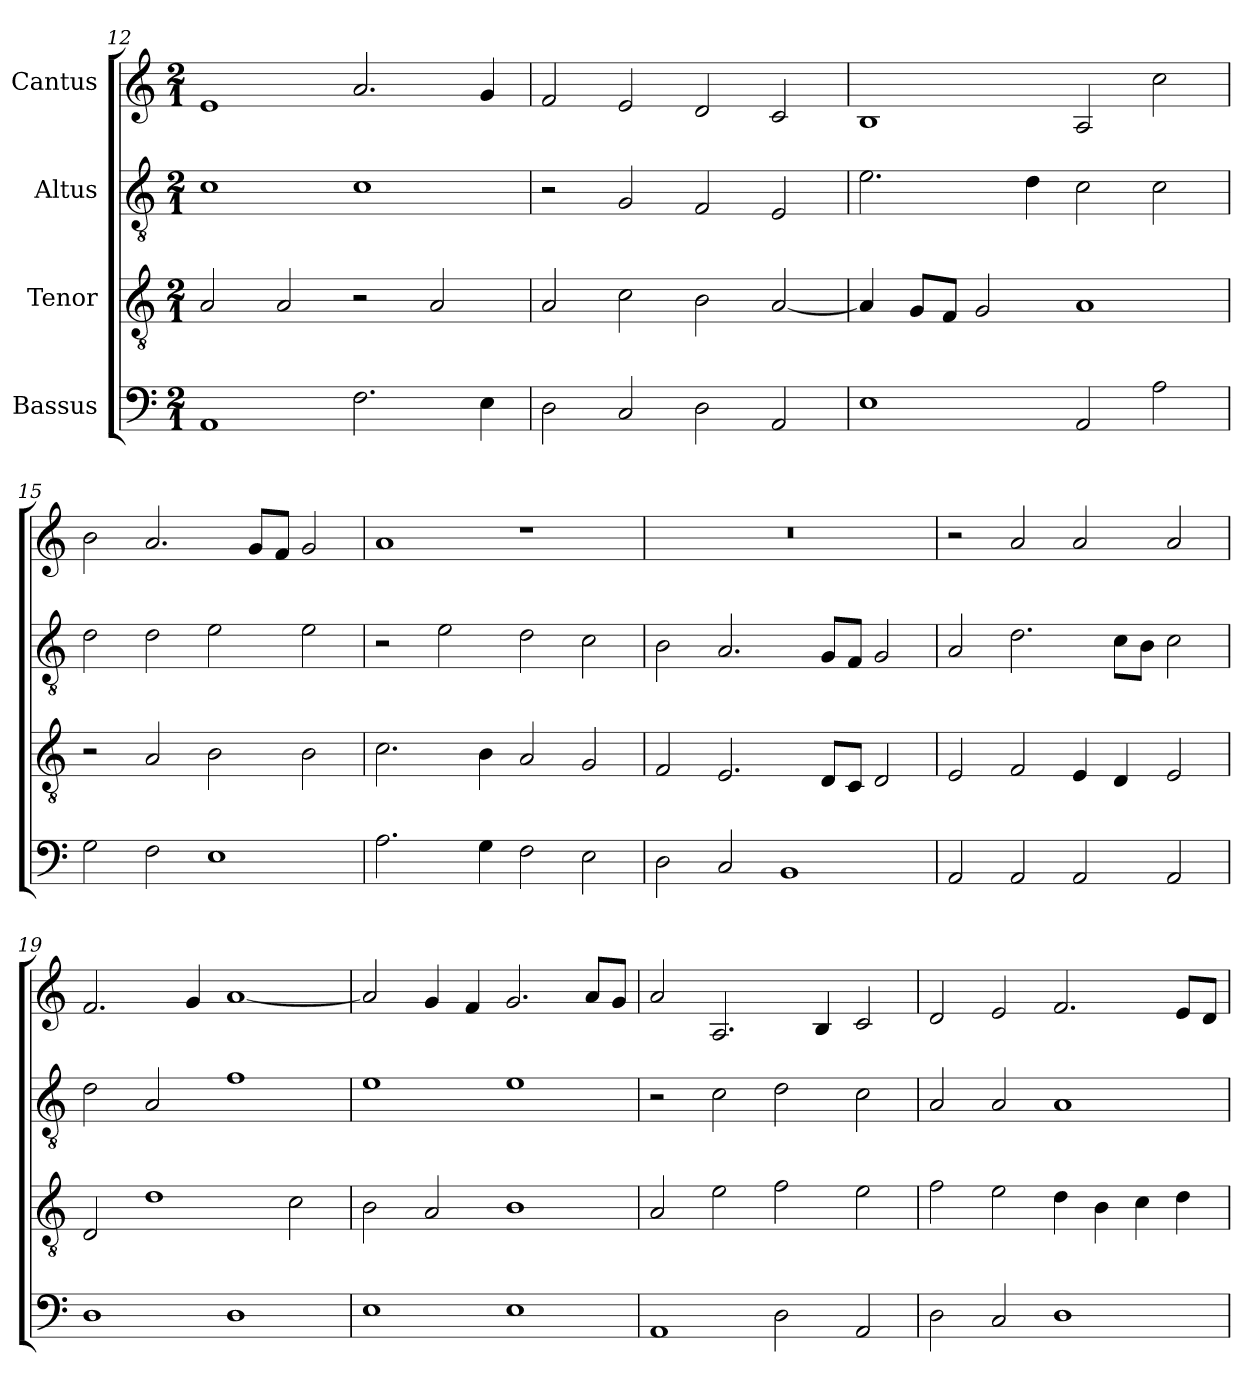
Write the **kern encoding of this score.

**kern	**kern	**kern	**kern
*part4	*part3	*part2	*part1
*staff4	*staff3	*staff2	*staff1
*I"Bassus	*I"Tenor	*I"Altus	*I"Cantus
*clefF4	*clefGv2	*clefGv2	*clefG2
*	*ITrd7c12	*ITrd7c12	*
*k[]	*k[]	*k[]	*k[]
*C:	*C:	*C:	*C:
*M2/1	*M2/1	*M2/1	*M2/1
=12	=12	=12	=12
1AAi	2AAi/	1Ci	1ei
.	2AAi/	.	.
2.Fi\	2r	1Ci	2.ai/
.	2AAi/	.	.
4Ei\	.	.	4gi/
!!LO:LB:g=z
=13	=13	=13	=13
2Di\	2AAi/	2r	2fi/
2Ci/	2Ci\	2GGi/	2ei/
2Di\	2BBi\	2FFi/	2di/
2AAi/	[<2AAi/	2EEi/	2ci/
=14	=14	=14	=14
1Ei	4AAi/]	2.Ei\	1Bi
.	8GGi/L	.	.
.	8FFi/J	.	.
.	2GGi/	.	.
.	.	4Di\	.
2AAi/	1AAi	2Ci\	2Ai/
2Ai\	.	2Ci\	2cci\
=15	=15	=15	=15
2Gi\	2r	2Di\	2bi\
2Fi\	2AAi/	2Di\	2.ai/
1Ei	2BBi\	2Ei\	.
.	.	.	8gi/L
.	.	.	8fi/J
.	2BBi\	2Ei\	2gi/
=16	=16	=16	=16
2.Ai\	2.Ci\	2r	1ai
.	.	2Ei\	.
4Gi\	4BBi\	.	.
2Fi\	2AAi/	2Di\	1r
2Ei\	2GGi/	2Ci\	.
=17	=17	=17	=17
!	!	!	!LO:N:vis=1
2Di\	2FFi/	2BBi\	0r
2Ci/	2.EEi/	2.AAi/	.
1BBi	.	.	.
.	8DDi/L	8GGi/L	.
.	8CCi/J	8FFi/J	.
.	2DDi/	2GGi/	.
!!LO:LB:g=z
=18	=18	=18	=18
2AAi/	2EEi/	2AAi/	2r
2AAi/	2FFi/	2.Di\	2ai/
2AAi/	4EEi/	.	2ai/
.	4DDi/	8Ci\L	.
.	.	8BBi\J	.
2AAi/	2EEi/	2Ci\	2ai/
=19	=19	=19	=19
1Di	2DDi/	2Di\	2.fi/
.	1Di	2AAi/	.
.	.	.	4gi/
1Di	.	1Fi	[<1ai
.	2Ci\	.	.
=20	=20	=20	=20
1Ei	2BBi\	1Ei	2ai/]
.	2AAi/	.	4gi/
.	.	.	4fi/
1Ei	1BBi	1Ei	2.gi/
.	.	.	8ai/L
.	.	.	8gi/J
=21	=21	=21	=21
1AAi	2AAi/	2r	2ai/
.	2Ei\	2Ci\	2.Ai/
2Di\	2Fi\	2Di\	.
.	.	.	4Bi/
2AAi/	2Ei\	2Ci\	2ci/
=22	=22	=22	=22
2Di\	2Fi\	2AAi/	2di/
2Ci/	2Ei\	2AAi/	2ei/
1Di	4Di\	1AAi	2.fi/
.	4BBi\	.	.
.	4Ci\	.	.
.	4Di\	.	8ei/L
.	.	.	8di/J
=	=	=	=
*-	*-	*-	*-
